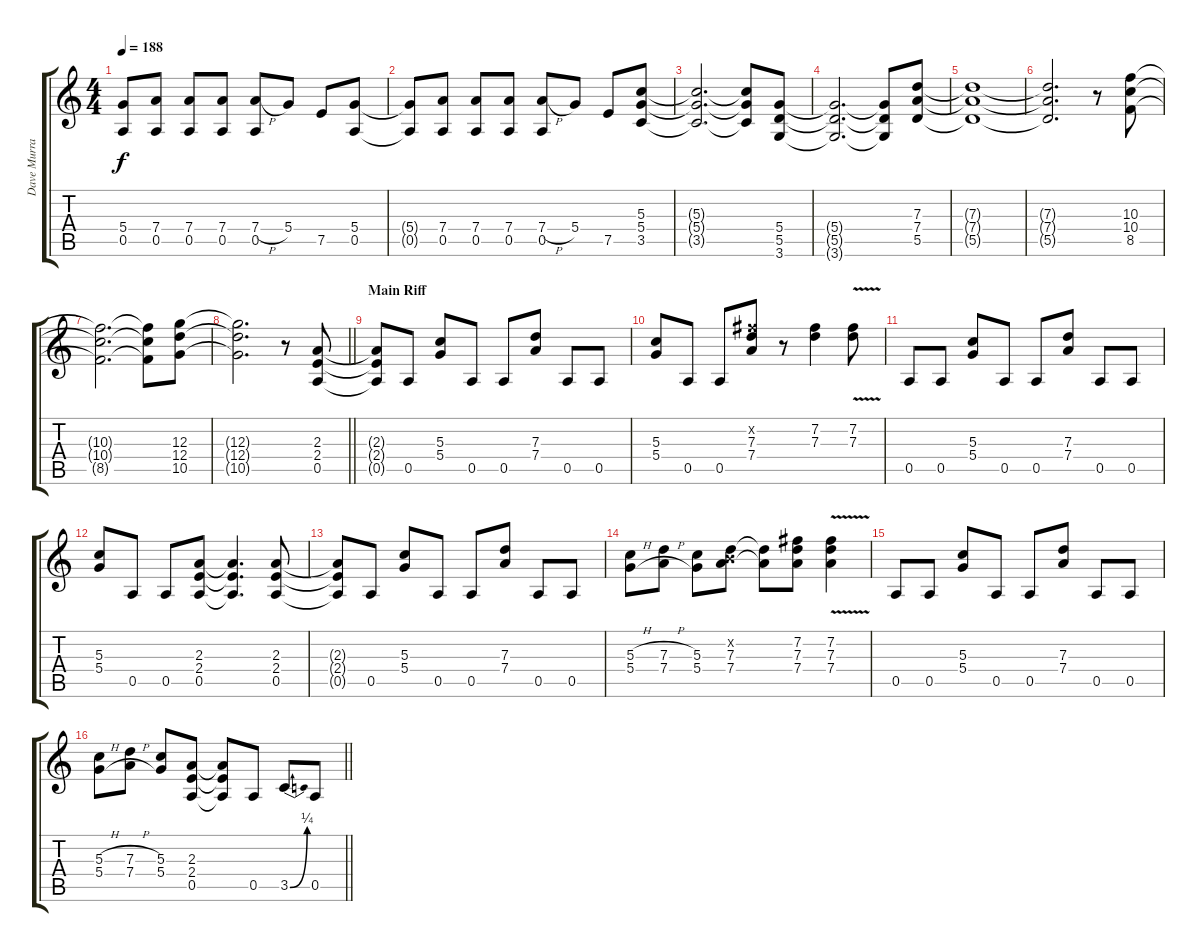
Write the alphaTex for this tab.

\track ("Dave Murray" "Dave Murra") {instrument distortionguitar}
\staff {score tabs}
\tuning (E4 B3 G3 D3 A2 E2) {hide}
\ts (4 4)
\tempo 188
\clef g2
\ks c
(5.4{t} 0.5{t}).8{dy f} (7.4 0.5).8 (7.4 0.5).8 (7.4 0.5).8 (7.4{h} 0.5).8 5.4.8 7.5.8 (5.4 0.5).8 |
(5.4{t} 0.5{t}).8 (7.4 0.5).8 (7.4 0.5).8 (7.4 0.5).8 (7.4{h} 0.5).8 5.4.8 7.5.8 (5.3 5.4 3.5).8 |
(5.3{t} 5.4{t} 3.5{t}).2{d} (5.3{t} 5.4{t} 3.5{t}).8 (5.4 5.5 3.6).8 |
(5.4{t} 5.5{t} 3.6{t}).2{d} (5.4{t} 5.5{t} 3.6{t}).8 (7.3 7.4 5.5).8 |
(7.3{t} 7.4{t} 5.5{t}).1 |
(7.3{t} 7.4{t} 5.5{t}).2{d} r.8 (10.3 10.4 8.5).8 |
(10.3{t} 10.4{t} 8.5{t}).2{d} (10.3{t} 10.4{t} 8.5{t}).8 (12.3 12.4 10.5).8 |
\barLineRight lightlight
(12.3{t} 12.4{t} 10.5{t}).2{d} r.8 (2.3 2.4 0.5).8 |
\section ("" "Main Riff")
(2.3{t} 2.4{t} 0.5{t}).8 0.5.8 (5.3 5.4).8 0.5.8 0.5.8 (7.3 7.4).8 0.5.8 0.5.8 |
(5.3 5.4).8 0.5.8 0.5.8 (7.2{x} 7.3 7.4).8 r.8 (7.2 7.3).4 (7.2{v} 7.3{v}).8 |
0.5.8 0.5.8 (5.3 5.4).8 0.5.8 0.5.8 (7.3 7.4).8 0.5.8 0.5.8 |
(5.3 5.4).8 0.5.8 0.5.8 (2.3 2.4 0.5).8 (2.3{t} 2.4{t} 0.5{t}).4{d} (2.3 2.4 0.5).8 |
(2.3{t} 2.4{t} 0.5{t}).8 0.5.8 (5.3 5.4).8 0.5.8 0.5.8 (7.3 7.4).8 0.5.8 0.5.8 |
(5.3{h} 5.4{h}).8 (7.3{h} 7.4{h}).8 (5.3 5.4).8 (0.2{x} 7.3 7.4).8 (7.3{t} 7.4{t}).8 (7.2 7.3 7.4).8 (7.2{v} 7.3{v} 7.4{v}).4 |
0.5.8 0.5.8 (5.3 5.4).8 0.5.8 0.5.8 (7.3 7.4).8 0.5.8 0.5.8 |
\barLineRight lightlight
(5.3{h} 5.4{h}).8 (7.3{h} 7.4{h}).8 (5.3 5.4).8 (2.3 2.4 0.5).8 (2.3{t} 2.4{t} 0.5{t}).8 0.5.8 3.5{be (bend 0 0 60 1)}.8 0.5.8
